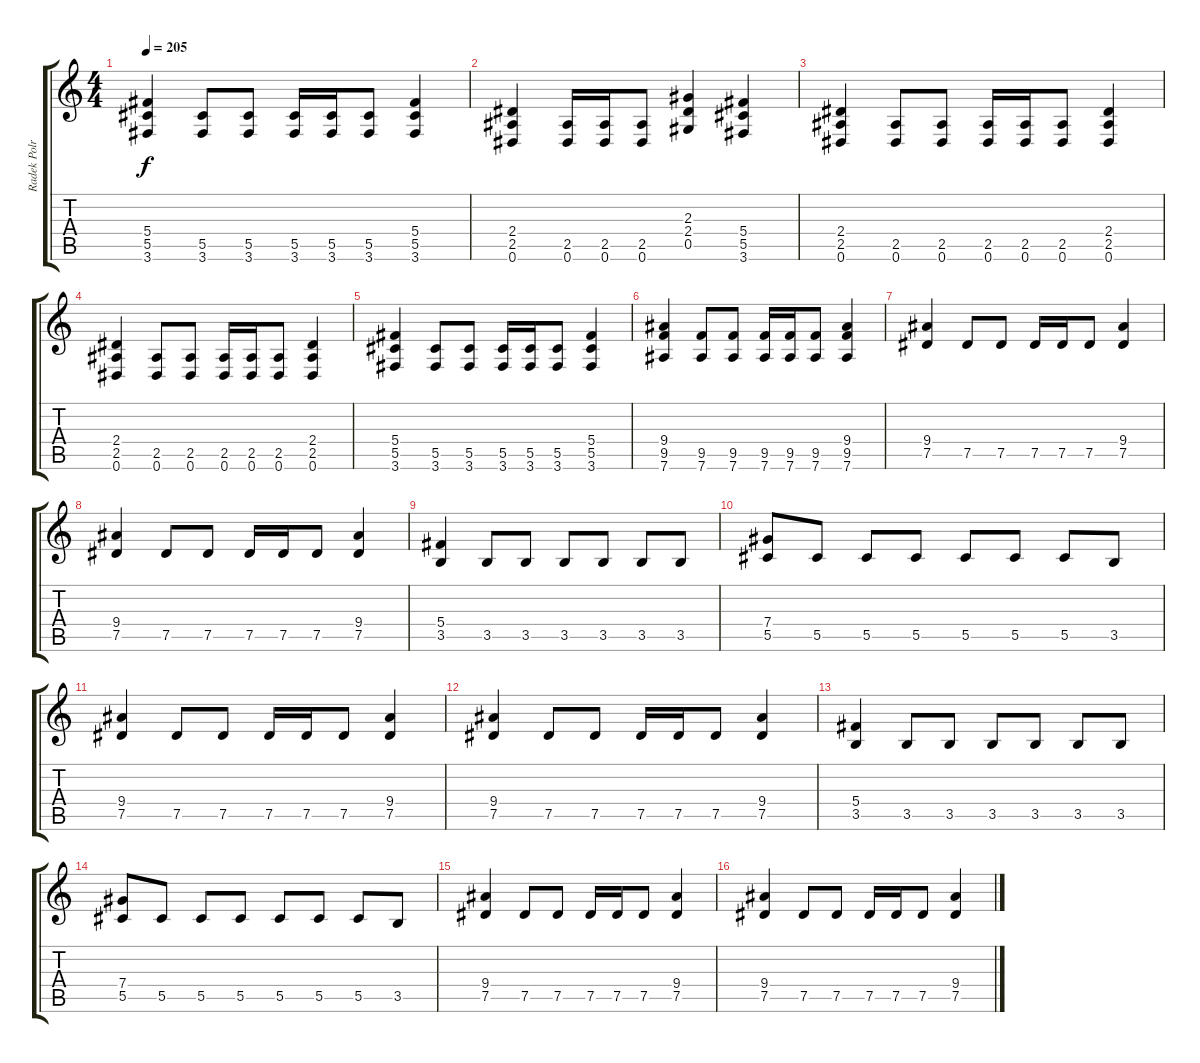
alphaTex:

\track ("Radek Polrolniczak" "Radek Polr") {instrument distortionguitar}
\staff {score tabs}
\tuning (Eb4 Bb3 Gb3 Db3 Ab2 Eb2) {hide}
\ts (4 4)
\tempo 205
\clef g2
\ks c
(5.4 5.5 3.6).4{dy f} (5.5 3.6).8 (5.5 3.6).8 (5.5 3.6).16 (5.5 3.6).16 (5.5 3.6).8 (5.4 5.5 3.6).4 |
(2.4 2.5 0.6).4 (2.5 0.6).16 (2.5 0.6).16 (2.5 0.6).8 (2.3 2.4 0.5).4 (5.4 5.5 3.6).4 |
(2.4 2.5 0.6).4 (2.5 0.6).8 (2.5 0.6).8 (2.5 0.6).16 (2.5 0.6).16 (2.5 0.6).8 (2.4 2.5 0.6).4 |
(2.4 2.5 0.6).4 (2.5 0.6).8 (2.5 0.6).8 (2.5 0.6).16 (2.5 0.6).16 (2.5 0.6).8 (2.4 2.5 0.6).4 |
(5.4 5.5 3.6).4 (5.5 3.6).8 (5.5 3.6).8 (5.5 3.6).16 (5.5 3.6).16 (5.5 3.6).8 (5.4 5.5 3.6).4 |
(9.4 9.5 7.6).4 (9.5 7.6).8 (9.5 7.6).8 (9.5 7.6).16 (9.5 7.6).16 (9.5 7.6).8 (9.4 9.5 7.6).4 |
(9.4 7.5).4 7.5.8 7.5.8 7.5.16 7.5.16 7.5.8 (9.4 7.5).4 |
(9.4 7.5).4 7.5.8 7.5.8 7.5.16 7.5.16 7.5.8 (9.4 7.5).4 |
(5.4 3.5).4 3.5.8 3.5.8 3.5.8 3.5.8 3.5.8 3.5.8 |
(7.4 5.5).8 5.5.8 5.5.8 5.5.8 5.5.8 5.5.8 5.5.8 3.5.8 |
(9.4 7.5).4 7.5.8 7.5.8 7.5.16 7.5.16 7.5.8 (9.4 7.5).4 |
(9.4 7.5).4 7.5.8 7.5.8 7.5.16 7.5.16 7.5.8 (9.4 7.5).4 |
(5.4 3.5).4 3.5.8 3.5.8 3.5.8 3.5.8 3.5.8 3.5.8 |
(7.4 5.5).8 5.5.8 5.5.8 5.5.8 5.5.8 5.5.8 5.5.8 3.5.8 |
(9.4 7.5).4 7.5.8 7.5.8 7.5.16 7.5.16 7.5.8 (9.4 7.5).4 |
(9.4 7.5).4 7.5.8 7.5.8 7.5.16 7.5.16 7.5.8 (9.4 7.5).4
